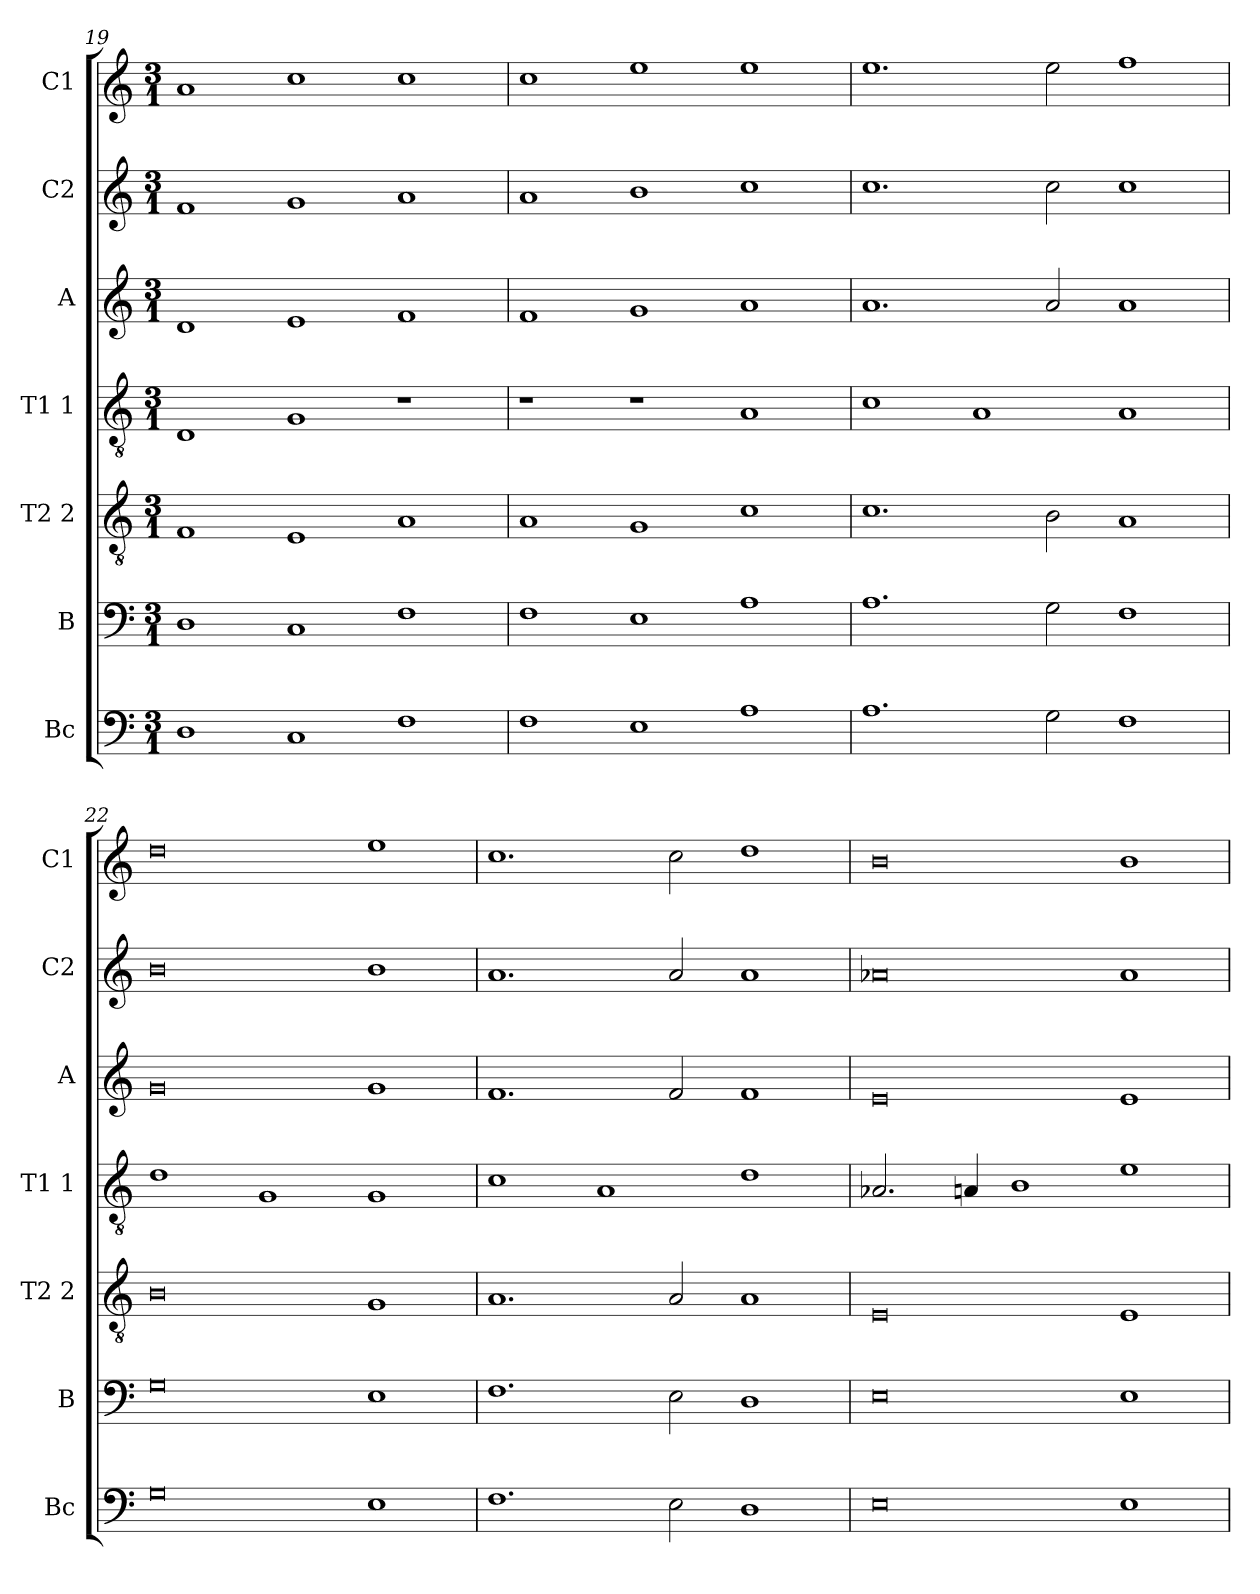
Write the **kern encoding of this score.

**kern	**kern	**kern	**kern	**kern	**kern	**kern
*part7	*part6	*part5	*part4	*part3	*part2	*part1
*staff7	*staff6	*staff5	*staff4	*staff3	*staff2	*staff1
*I"Bc	*I"B	*I"T2 2	*I"T1 1	*I"A	*I"C2	*I"C1
*I'Bc	*I'B	*I'T2 2	*I'T1 1	*I'A	*I'C2	*I'C1
*clefF4	*clefF4	*clefGv2	*clefGv2	*clefG2	*clefG2	*clefG2
*k[]	*k[]	*k[]	*k[]	*k[]	*k[]	*k[]
*M3/1	*M3/1	*M3/1	*M3/1	*M3/1	*M3/1	*M3/1
=19	=19	=19	=19	=19	=19	=19
1D	1D	1F	1D	1d	1f	1a
1C	1C	1E	1G	1e	1g	1cc
1F	1F	1A	1r	1f	1a	1cc
=20	=20	=20	=20	=20	=20	=20
1F	1F	1A	1r	1f	1a	1cc
1E	1E	1G	1r	1g	1b	1ee
1A	1A	1c	1A	1a	1cc	1ee
!!LO:PB:g=z
=21	=21	=21	=21	=21	=21	=21
1.A	1.A	1.c	1c	1.a	1.cc	1.ee
.	.	.	1A	.	.	.
2G\	2G\	2B\	.	2a/	2cc\	2ee\
1F	1F	1A	1A	1a	1cc	1ff
=22	=22	=22	=22	=22	=22	=22
0G	0G	0B	1d	0g	0b	0dd
.	.	.	1G	.	.	.
1E	1E	1G	1G	1g	1b	1ee
=23	=23	=23	=23	=23	=23	=23
1.F	1.F	1.A	1c	1.f	1.a	1.cc
.	.	.	1A	.	.	.
2E\	2E\	2A/	.	2f/	2a/	2cc\
1D	1D	1A	1d	1f	1a	1dd
!!LO:PB:g=z
=24	=24	=24	=24	=24	=24	=24
0E	0E	0E	2.A-X/	0e	0a-X	0b
.	.	.	4An/	.	.	.
.	.	.	1B	.	.	.
1E	1E	1E	1e	1e	1a-	1b
=	=	=	=	=	=	=
*-	*-	*-	*-	*-	*-	*-
